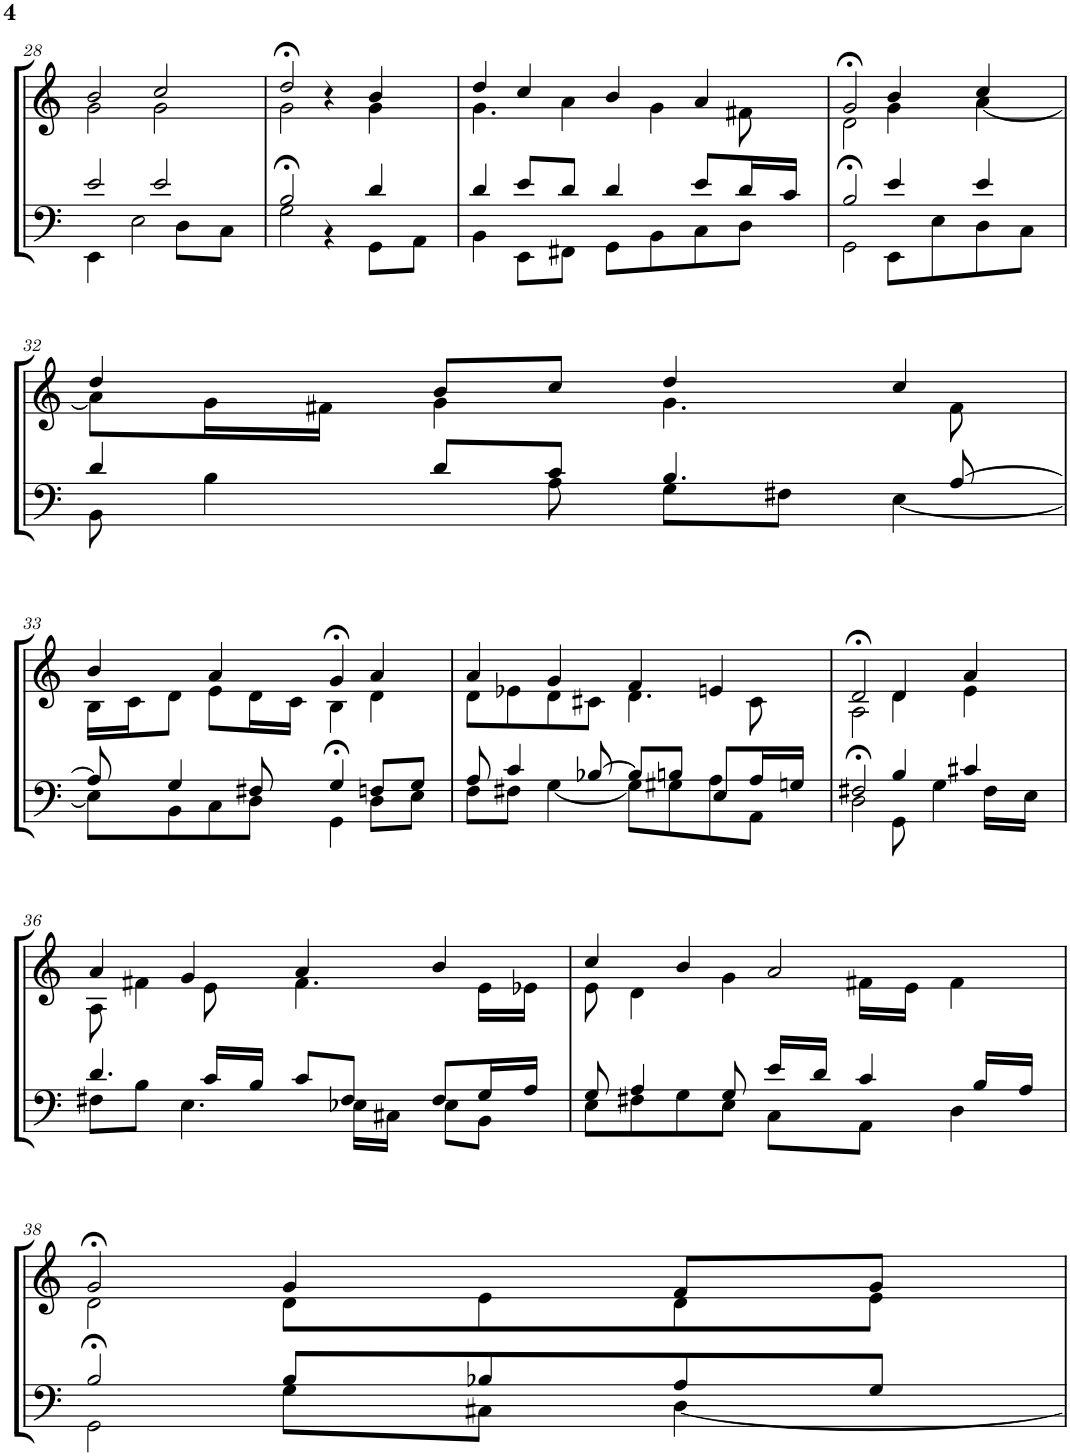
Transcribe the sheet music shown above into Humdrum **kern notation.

**kern	**kern
*part2	*part1
*staff2	*staff1
*I"Tenor/Baß	*I"Sopran/Alt
!!LO:PB:g=z
*clefF4	*clefG2
*k[]	*k[]
*M4/4	*M4/4
=28	=28
*^	*^
2e/	4EE\	2b/	2g\
.	2E\	.	.
2e/	.	2cc/	2g\
.	8D\L	.	.
.	8C\J	.	.
=29	=29	=29	=29
2B/	2G>\	2dd>/	2g\
4ryy	4r	4r	4ryy
4d/	8GG\L	4b/	4g\
.	8AA\J	.	.
=30	=30	=30	=30
4d/	4BB\	4dd/	4.g\
8e/L	8EE\L	4cc/	.
8d/J	8FF#X\J	.	4a\
4d/	8GG\L	4b/	.
.	8BB\	.	4g\
8e/L	8C\	4a/	.
16d/L	8D\J	.	8f#X\
16c/JJ	.	.	.
=31	=31	=31	=31
2B/	2GG>\	2g>/	2d\
4e/	8EE\L	4b/	4g\
.	8E\	.	.
4e/	8D\	4cc/	[4a\
.	8C\J	.	.
!!LO:LB:g=z	!!
=32	=32	=32	=32
4d/	8BB\	4dd/	8a\L]
.	4B\	.	16g\L
.	.	.	16f#X\JJ
8d/L	.	8b/L	4g\
8c/J	8A\	8cc/J	.
4.B/	8G\L	4dd/	4.g\
.	8F#X\J	.	.
.	[4E\	4cc/	.
[8A/	.	.	8f#\
!!LO:LB:g=z	!!
=33	=33	=33	=33
8A/]	8E\L]	4b/	16B\LL
.	.	.	16c\J
4G/	8BB\	.	8d\J
.	8C\	4a/	8e\L
8F#X/	8D\J	.	16d\L
.	.	.	16c\JJ
4G/	4GG>\	4g>/	4B\
8Fn/L	8D\L	4a/	4d\
8G/J	8E\J	.	.
=34	=34	=34	=34
8A/	8F\L	4a/	8d\L
4c/	8F#X\J	.	8e-X\
.	[4G\	4g/	8d\
[8B-X/	.	.	8c#X\J
8B-/L]	8G\L]	4f/	4.d\
8Bn/J	8G#X\	.	.
8E/L	8A\	4en/	.
16A/L	8AA\J	.	8c#\
16Gn/JJ	.	.	.
=35	=35	=35	=35
2F#X/	2D>\	2d>/	2A\
4B/	8GG\	4d/	4d\
.	4G\	.	.
4c#X/	.	4a/	4e\
.	16F#\LL	.	.
.	16E\JJ	.	.
!!LO:LB:g=z	!!
=36	=36	=36	=36
4.d/	8F#X\L	4a/	8A\
.	8B\J	.	4f#X\
.	4.E\	4g/	.
16c/LL	.	.	8e\
16B/JJ	.	.	.
8c/L	.	4a/	4.f#\
8F#/J	16E-X\LL	.	.
.	16C#X\JJ	.	.
8F#/L	8E-\L	4b/	.
16G/L	8BB\J	.	16e\LL
16A/JJ	.	.	16e-X\JJ
=37	=37	=37	=37
8G/	8E\L	4cc/	8e\
4A/	8F#X\	.	4d\
.	8G\	4b/	.
8G/	8E\J	.	4g\
16e/LL	8C\L	2a/	.
16d/JJ	.	.	.
4c/	8AA\J	.	16f#X\LL
.	.	.	16e\JJ
.	4D\	.	4f#\
16B/LL	.	.	.
16A/JJ	.	.	.
!!LO:LB:g=z	!!
=38	=38	=38	=38
2B/	2GG>\	2g>/	2d\
8B/L	8G\L	4g/	8d\L
8B-X/	8C#X\J	.	8e\
8A/	[4D\	8f/L	8d\
8G/J	.	8g/J	8e\J
*v	*v	*	*
*	*v	*v
=	=
*-	*-
